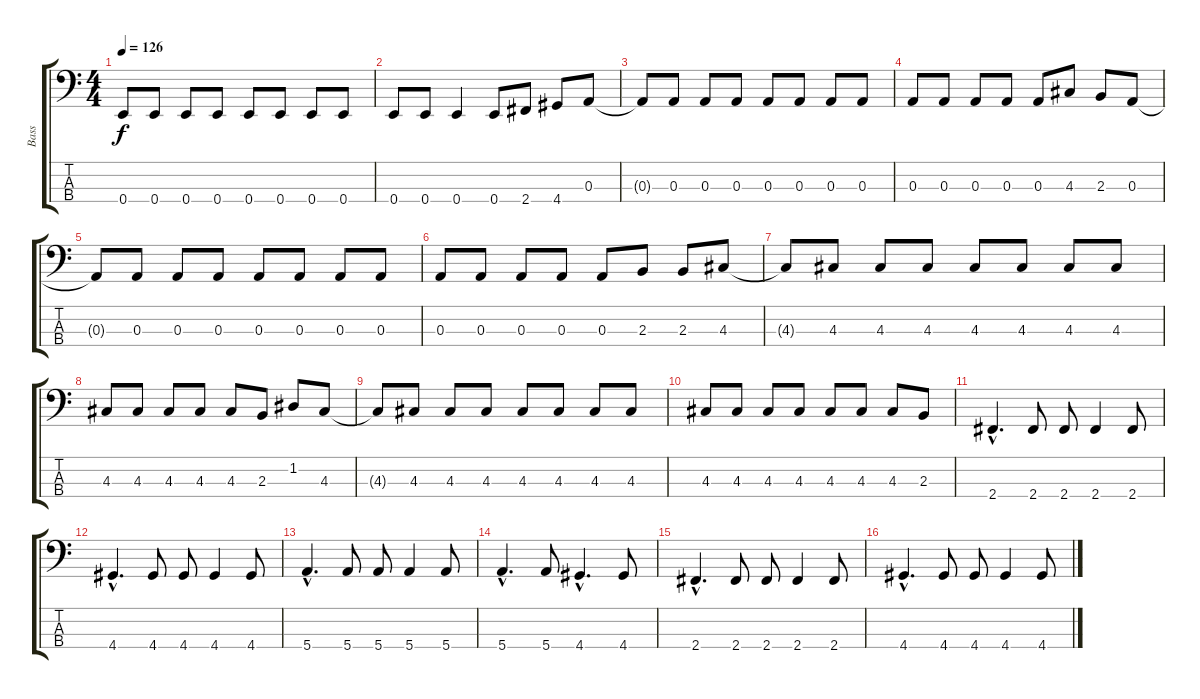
\track ("Bass" "Bass") {instrument electricbasspick}
\staff {score tabs}
\tuning (G2 D2 A1 E1) {hide}
\ts (4 4)
\tempo 126
\clef f4
\ks c
0.4{t}.8{dy f} 0.4.8 0.4.8 0.4.8 0.4.8 0.4.8 0.4.8 0.4.8 |
0.4.8 0.4.8 0.4.4 0.4.8 2.4.8 4.4.8 0.3.8 |
0.3{t}.8 0.3.8 0.3.8 0.3.8 0.3.8 0.3.8 0.3.8 0.3.8 |
0.3.8 0.3.8 0.3.8 0.3.8 0.3.8 4.3.8 2.3.8 0.3.8 |
0.3{t}.8 0.3.8 0.3.8 0.3.8 0.3.8 0.3.8 0.3.8 0.3.8 |
0.3.8 0.3.8 0.3.8 0.3.8 0.3.8 2.3.8 2.3.8 4.3.8 |
4.3{t}.8 4.3.8 4.3.8 4.3.8 4.3.8 4.3.8 4.3.8 4.3.8 |
4.3.8 4.3.8 4.3.8 4.3.8 4.3.8 2.3.8 1.2.8 4.3.8 |
4.3{t}.8 4.3.8 4.3.8 4.3.8 4.3.8 4.3.8 4.3.8 4.3.8 |
4.3.8 4.3.8 4.3.8 4.3.8 4.3.8 4.3.8 4.3.8 2.3.8 |
2.4{hac}.4{d} 2.4.8 2.4.8 2.4.4 2.4.8 |
4.4{hac}.4{d} 4.4.8 4.4.8 4.4.4 4.4.8 |
5.4{hac}.4{d} 5.4.8 5.4.8 5.4.4 5.4.8 |
5.4{hac}.4{d} 5.4.8 4.4{hac}.4{d} 4.4.8 |
2.4{hac}.4{d} 2.4.8 2.4.8 2.4.4 2.4.8 |
4.4{hac}.4{d} 4.4.8 4.4.8 4.4.4 4.4.8
